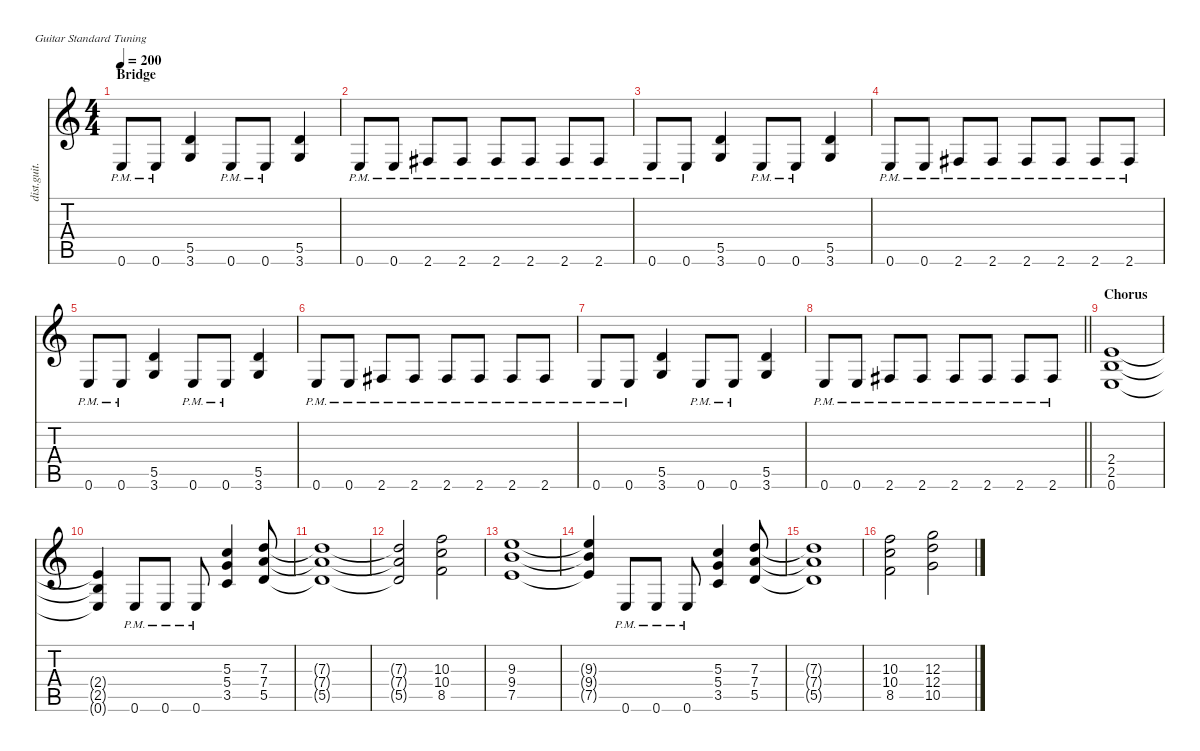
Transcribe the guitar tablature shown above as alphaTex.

\defaultSystemsLayout 4
\hideDynamics
\bracketExtendMode nobrackets
\otherSystemsTrackNameOrientation horizontal
\track ("Kirk Hammet (Guitar)" "dist.guit.") {instrument distortionguitar}
\staff {score tabs}
\tuning (E4 B3 G3 D3 A2 E2)
\ts (4 4)
\section ("" "Bridge")
\tempo 200
\clef g2
\ks c
0.6{pm}.8{dy f beam Up} 0.6{pm}.8{beam Up} (5.5 3.6).4{beam Up} 0.6{pm}.8{beam Up} 0.6{pm}.8{beam Up} (5.5 3.6).4{beam Up} |
0.6{pm}.8{beam Up} 0.6{pm}.8{beam Up} 2.6{pm acc #}.8{beam Up} 2.6{pm acc #}.8{beam Up} 2.6{pm acc #}.8{beam Up} 2.6{pm acc #}.8{beam Up} 2.6{pm acc #}.8{beam Up} 2.6{pm acc #}.8{beam Up} |
0.6{pm}.8{beam Up} 0.6{pm}.8{beam Up} (5.5 3.6).4{beam Up} 0.6{pm}.8{beam Up} 0.6{pm}.8{beam Up} (5.5 3.6).4{beam Up} |
0.6{pm}.8{beam Up} 0.6{pm}.8{beam Up} 2.6{pm acc #}.8{beam Up} 2.6{pm acc #}.8{beam Up} 2.6{pm acc #}.8{beam Up} 2.6{pm acc #}.8{beam Up} 2.6{pm acc #}.8{beam Up} 2.6{pm acc #}.8{beam Up} |
0.6{pm}.8{beam Up} 0.6{pm}.8{beam Up} (5.5 3.6).4{beam Up} 0.6{pm}.8{beam Up} 0.6{pm}.8{beam Up} (5.5 3.6).4{beam Up} |
0.6{pm}.8{beam Up} 0.6{pm}.8{beam Up} 2.6{pm acc #}.8{beam Up} 2.6{pm acc #}.8{beam Up} 2.6{pm acc #}.8{beam Up} 2.6{pm acc #}.8{beam Up} 2.6{pm acc #}.8{beam Up} 2.6{pm acc #}.8{beam Up} |
0.6{pm}.8{beam Up} 0.6{pm}.8{beam Up} (5.5 3.6).4{beam Up} 0.6{pm}.8{beam Up} 0.6{pm}.8{beam Up} (5.5 3.6).4{beam Up} |
\barLineRight lightlight
0.6{pm}.8{beam Up} 0.6{pm}.8{beam Up} 2.6{pm acc #}.8{beam Up} 2.6{pm acc #}.8{beam Up} 2.6{pm acc #}.8{beam Up} 2.6{pm acc #}.8{beam Up} 2.6{pm acc #}.8{beam Up} 2.6{pm acc #}.8{beam Up} |
\section ("" "Chorus")
(2.4 2.5 0.6).1{beam Up} |
(2.4{t} 2.5{t} 0.6{t}).4{beam Up} 0.6{pm}.8{beam Up} 0.6{pm}.8{beam Up} 0.6{pm}.8{beam Up} (5.3 5.4 3.5).4{beam Up} (7.3 7.4 5.5).8{beam Up} |
(7.3{t} 7.4{t} 5.5{t}).1{beam Up} |
(7.3{t} 7.4{t} 5.5{t}).2{beam Up} (10.3 10.4 8.5).2{beam Down} |
(9.3 9.4 7.5).1{beam Up} |
(9.3{t} 9.4{t} 7.5{t}).4{beam Up} 0.6{pm}.8{beam Up} 0.6{pm}.8{beam Up} 0.6{pm}.8{beam Up} (5.3 5.4 3.5).4{beam Up} (7.3 7.4 5.5).8{beam Up} |
(7.3{t} 7.4{t} 5.5{t}).1{beam Up} |
(10.3 10.4 8.5).2{beam Down} (12.3 12.4 10.5).2{beam Down}
